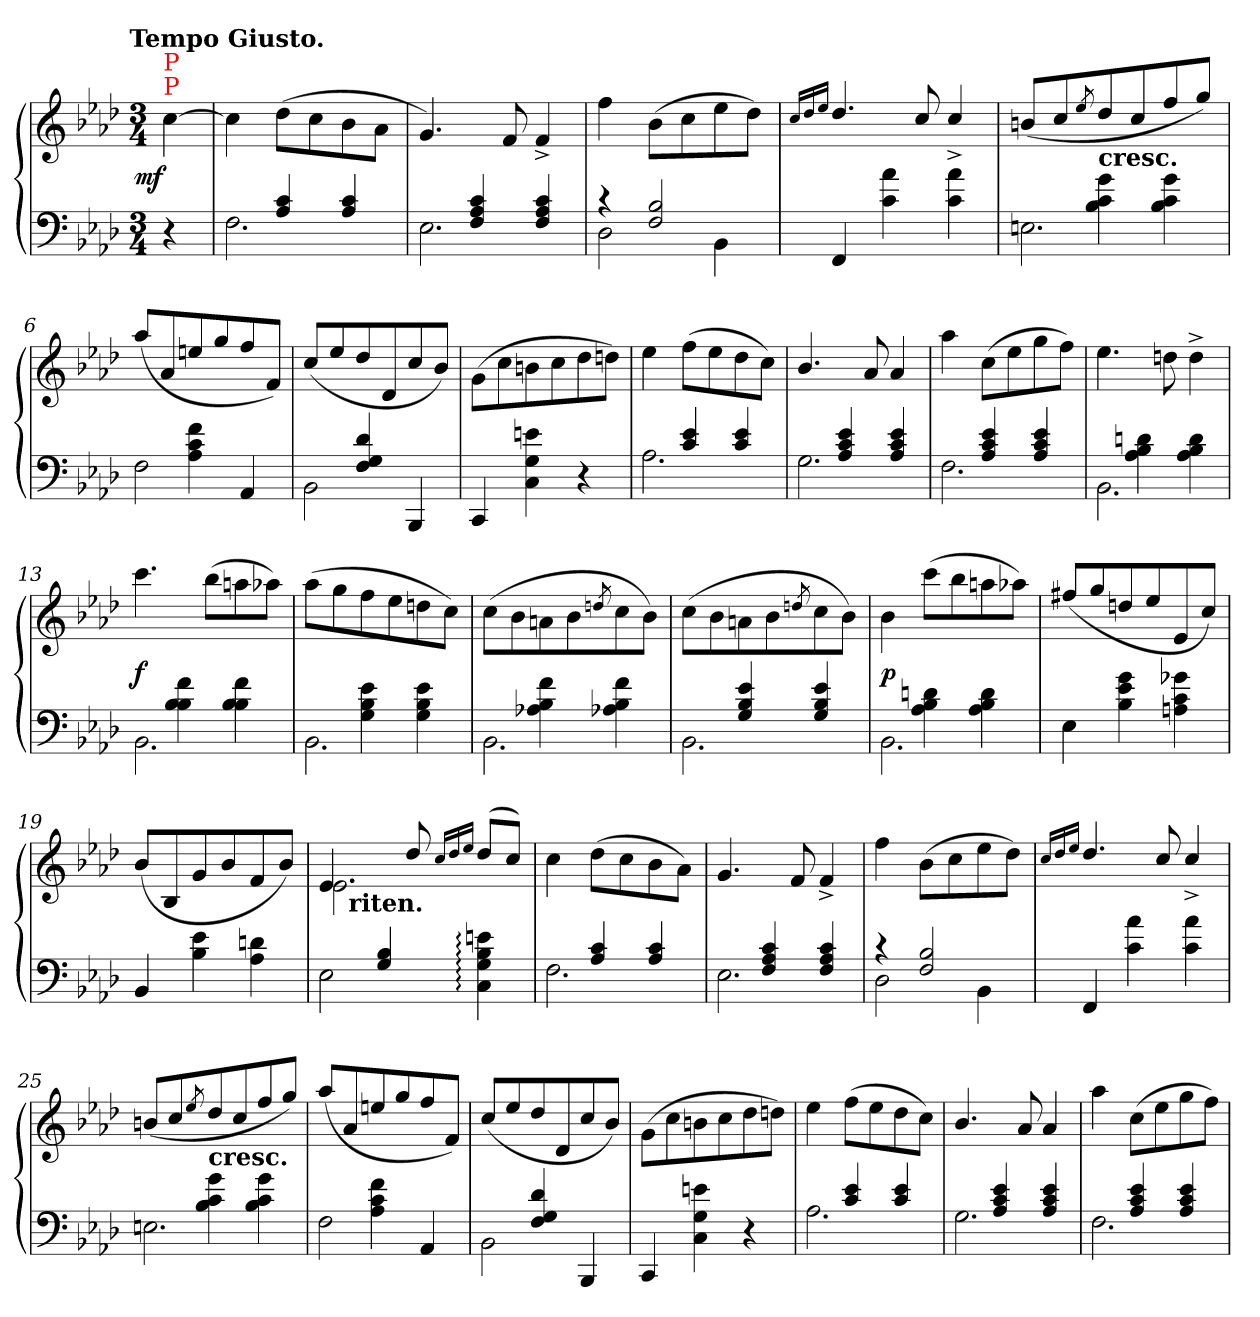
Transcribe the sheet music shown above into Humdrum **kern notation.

**kern	**kern	**dynam
*part1	*part1	*part1
*staff2	*staff1	*staff1/2
*clefF4	*clefG2	*
*k[b-e-a-d-]	*k[b-e-a-d-]	*
!!LO:TX:omd:t=Tempo Giusto.
*M3/4	*M3/4	*
*MM144	*MM144	*
=	=	=
!	!LO:TX:a:color=red:t=P	!
!	!LO:TX:a:color=red:t=P	!
!	!	!LO:DY:rj
4r	[4cc	mf
=1	=1	=1
*^	*	*
4ryy	2.F	4cc]	.
4c 4A-	.	(>8dd-L	.
.	.	8cc	.
4c 4A-	.	8b-	.
.	.	8a-J	.
=2	=2	=2	=2
4ryy	2.E-	4.g)	.
4c 4A- 4F	.	.	.
.	.	8f	.
4c 4A- 4F	.	4f^<	.
=3	=3	=3	=3
4rc	2D-	4ff	.
2B- 2F	.	(>8b-L	.
.	.	8cc	.
.	4BB-	8ee-	.
.	.	8dd-J)	.
*v	*v	*	*
=4	=4	=4
.	16qqcc/LL	.
.	16qqdd-/	.
.	16qqee-/JJ	.
4FF	4.dd-/	.
4a-\ 4c\	.	.
.	8cc/	.
4a-\ 4c\	4cc^>/	.
=5	=5	=5
*^	*	*
4ryy	2.En	(>8bnL	.
.	.	8cc	.
.	.	8qee-/	.
!	!	!LO:TX:c:B:t=cresc.	!
4g\ 4c\ 4B-\	.	8dd-/	.
.	.	8cc/	.
4g\ 4c\ 4B-\	.	8ff/	.
.	.	8gg/J)	.
=6	=6	=6	=6
4ryy	2F	(>8aa-L	.
.	.	8a-	.
4f\ 4c\ 4A-\	.	8een/	.
.	.	8gg/	.
4ryy	4AA-/	8ff	.
.	.	8fJ)	.
=7	=7	=7	=7
4ryy	2BB-	(>8cc/L	.
.	.	8ee-	.
4d-/ 4G/ 4F/	.	8dd-	.
.	.	8d-	.
4ryy	4BBB-/	8cc	.
.	.	8b-J)	.
*v	*v	*	*
=8	=8	=8
4CC	(>8gL	.
.	8cc	.
4en 4G 4C	8bn	.
.	8cc	.
4r	8dd-	.
.	8ddnJ)	.
=9	=9	=9
*^	*	*
4ryy	2.A-	4ee-	.
4e- 4c	.	(>8ffL	.
.	.	8ee-	.
4e- 4c	.	8dd-	.
.	.	8ccJ)	.
=10	=10	=10	=10
4ryy	2.G	4.b-/	.
4e- 4c 4A-	.	.	.
.	.	8a-/	.
4e- 4c 4A-	.	4a-/	.
=11	=11	=11	=11
4ryy	2.F	4aa-	.
4e-/ 4c/ 4A-/	.	(>8ccL	.
.	.	8ee-	.
4e-/ 4c/ 4A-/	.	8gg	.
.	.	8ffJ)	.
=12	=12	=12	=12
4ryy	2.BB-	4.ee-	.
4dn\ 4B-\ 4A-\	.	.	.
.	.	8ddn	.
4d\ 4B-\ 4A-\	.	4dd^<	.
=13	=13	=13	=13
4ryy	2.BB-	4.ccc	f
4f\ 4B-\ 4B-\	.	.	.
.	.	(>8bb-L	.
4f\ 4B-\ 4B-\	.	8aan	.
.	.	8aa-XJ)	.
=14	=14	=14	=14
4ryy	2.BB-	(>8aa-L	.
.	.	8gg	.
4e-\ 4B-\ 4G\	.	8ff	.
.	.	8ee-	.
4e-\ 4B-\ 4G\	.	8ddn	.
.	.	8ccJ)	.
=15	=15	=15	=15
4ryy	2.BB-	(>8ccL	.
.	.	8b-	.
4f\ 4B-\ 4A-X\	.	8an	.
.	.	8b-	.
.	.	8qddn	.
4f\ 4B-\ 4A-X\	.	8cc	.
.	.	8b-J)	.
=16	=16	=16	=16
4ryy	2.BB-	(>8ccL	.
.	.	8b-	.
4e-/ 4B-/ 4G/	.	8an	.
.	.	8b-	.
.	.	8qddn	.
4e-/ 4B-/ 4G/	.	8cc	.
.	.	8b-J)	.
=17	=17	=17	=17
4ryy	2.BB-	4b-	p
4dn\ 4B-\ 4A-\	.	(>8cccL	.
.	.	8bb-	.
4d\ 4B-\ 4A-\	.	8aan	.
.	.	8aa-XJ)	.
*v	*v	*	*
=18	=18	=18
4E-	(<8ff#X/L	.
.	8gg	.
4g 4e- 4B-	8ddn	.
.	8ee-	.
4g-X 4c 4An	8e-	.
.	8ccJ)	.
=19	=19	=19
4BB-	(<8b-/L	.
.	8B-	.
4e- 4B-	8g	.
.	8b-	.
4dn 4A-	8f	.
.	8b-J)	.
=20	=20	=20
*^	*^	*
*	*	*	*^	*
4ryy	2E-	4.e-	2.e-	8ryy	.
!	!	!	!	!LO:TX:b:B:t=riten.	!
.	.	.	.	2ryy	.
4B-/ 4G/	.	.	.	.	.
.	.	8dd-	.	.	.
.	.	16qqcc/LL	.	.	.
.	.	16qqdd-/	.	.	.
.	.	16qqee-/JJ	.	.	.
4en:\ 4B-:\ 4G:\ 4C:\	4ryy	(<8dd-L	.	.	.
.	.	8ccJ)	.	8ryy	.
=21	=21	=21	=21	=21	=21
!	!	!LO:TX:b:B:t=tempo.	!	!	!
*	*	*v	*v	*v	*
4ryy	2.F	4cc	.
4c 4A-	.	(>8dd-L	.
.	.	8cc	.
4c 4A-	.	8b-	.
.	.	8a-J)	.
=22	=22	=22	=22
4ryy	2.E-	4.g	.
4c 4A- 4F	.	.	.
.	.	8f	.
4c 4A- 4F	.	4f^<	.
=23	=23	=23	=23
4rc	2D-	4ff	.
2B- 2F	.	(>8b-L	.
.	.	8cc	.
.	4BB-\	8ee-	.
.	.	8dd-J)	.
*v	*v	*	*
=24	=24	=24
.	16qqcc/LL	.
.	16qqdd-/	.
.	16qqee-/JJ	.
4FF	4.dd-/	.
4a-\ 4c\	.	.
.	8cc/	.
4a-\ 4c\	4cc^>/	.
=25	=25	=25
*^	*	*
4ryy	2.En	(>8bnL	.
.	.	8cc	.
.	.	8qee-/	.
!	!	!LO:TX:c:B:t=cresc.	!
4g\ 4c\ 4B-\	.	8dd-/	.
.	.	8cc/	.
4g\ 4c\ 4B-\	.	8ff/	.
.	.	8gg/J)	.
=26	=26	=26	=26
4ryy	2F	(>8aa-L	.
.	.	8a-	.
4f\ 4c\ 4A-\	.	8een/	.
.	.	8gg/	.
4ryy	4AA-/	8ff	.
.	.	8fJ)	.
=27	=27	=27	=27
4ryy	2BB-	(>8cc/L	.
.	.	8ee-	.
4d-/ 4G/ 4F/	.	8dd-	.
.	.	8d-	.
4ryy	4BBB-/	8cc	.
.	.	8b-J)	.
*v	*v	*	*
=28	=28	=28
4CC	(>8gL	.
.	8cc	.
4en 4G 4C	8bn	.
.	8cc	.
4r	8dd-	.
.	8ddnJ)	.
=29	=29	=29
*^	*	*
4ryy	2.A-	4ee-	.
4e- 4c	.	(>8ffL	.
.	.	8ee-	.
4e- 4c	.	8dd-	.
.	.	8ccJ)	.
=30	=30	=30	=30
4ryy	2.G	4.b-/	.
4e- 4c 4A-	.	.	.
.	.	8a-/	.
4e- 4c 4A-	.	4a-/	.
=31	=31	=31	=31
4ryy	2.F	4aa-	.
4e-/ 4c/ 4A-/	.	(>8ccL	.
.	.	8ee-	.
4e-/ 4c/ 4A-/	.	8gg	.
.	.	8ffJ)	.
*v	*v	*	*
=	=	=
*-	*-	*-
